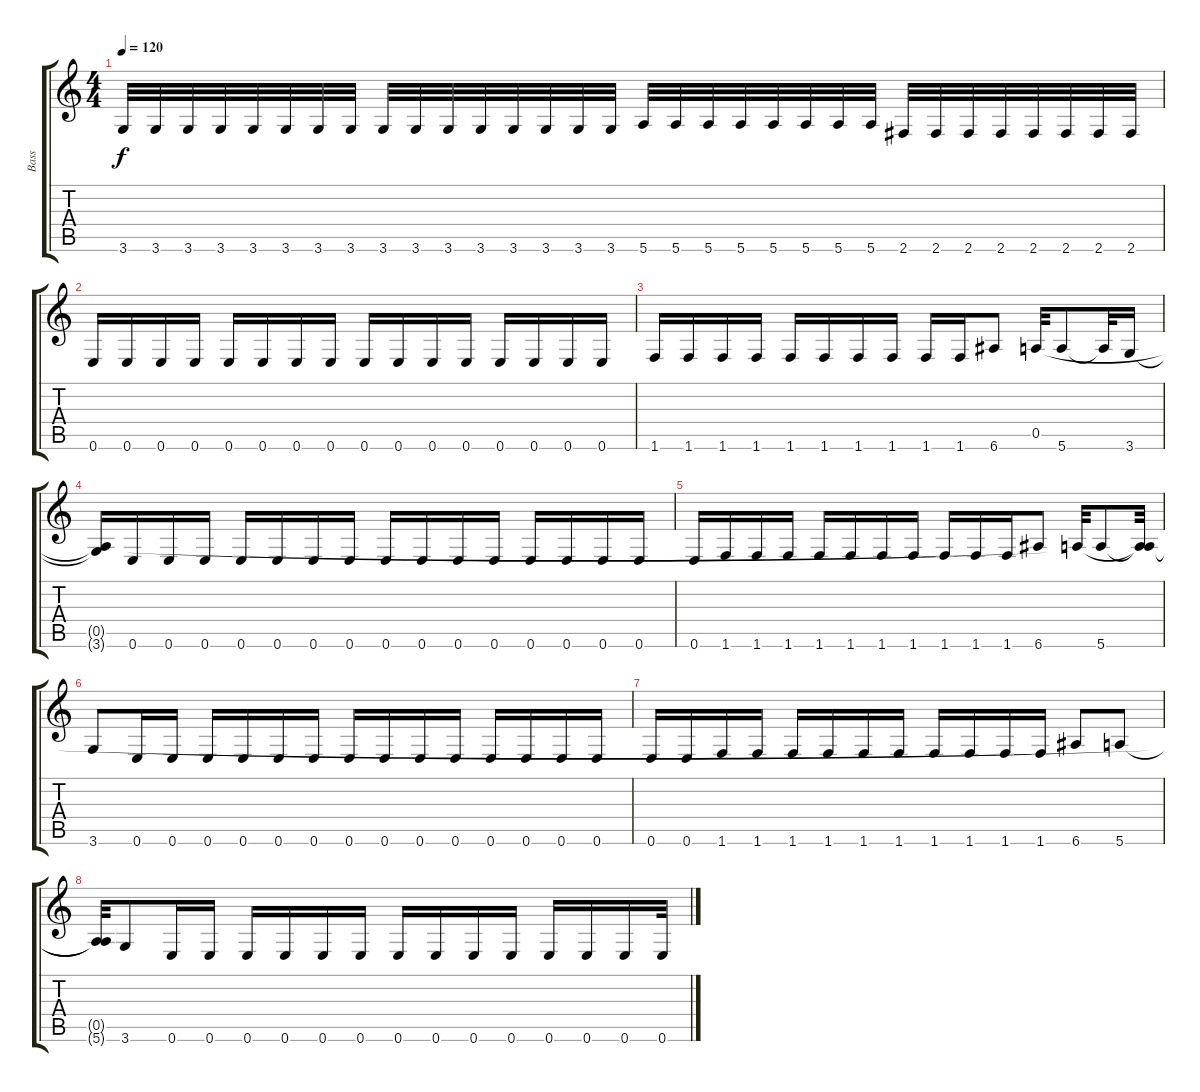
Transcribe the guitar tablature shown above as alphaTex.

\track ("Bass" "Bass") {instrument electricbasspick}
\staff {score tabs}
\tuning (E4 B3 G3 D3 A2 E2) {hide}
\ts (4 4)
\tempo 120
\clef g2
\ks c
3.6.32{dy f} 3.6.32 3.6.32 3.6.32 3.6.32 3.6.32 3.6.32 3.6.32 3.6.32 3.6.32 3.6.32 3.6.32 3.6.32 3.6.32 3.6.32 3.6.32 5.6.32 5.6.32 5.6.32 5.6.32 5.6.32 5.6.32 5.6.32 5.6.32 2.6.32 2.6.32 2.6.32 2.6.32 2.6.32 2.6.32 2.6.32 2.6.32 |
0.6.16 0.6.16 0.6.16 0.6.16 0.6.16 0.6.16 0.6.16 0.6.16 0.6.16 0.6.16 0.6.16 0.6.16 0.6.16 0.6.16 0.6.16 0.6.16 |
1.6.16 1.6.16 1.6.16 1.6.16 1.6.16 1.6.16 1.6.16 1.6.16 1.6.16 1.6.16 6.6.8 0.5.32 5.6.8 5.6{t}.32 3.6.16 |
(0.5{t} 3.6{t}).16 0.6.16 0.6.16 0.6.16 0.6.16 0.6.16 0.6.16 0.6.16 0.6.16 0.6.16 0.6.16 0.6.16 0.6.16 0.6.16 0.6.16 0.6.16 |
0.6.16 1.6.16 1.6.16 1.6.16 1.6.16 1.6.16 1.6.16 1.6.16 1.6.16 1.6.16 1.6.16 6.6.8 0.5{t}.32 5.6.8 (0.5{t} 5.6{t}).32 |
3.6.8 0.6.16 0.6.16 0.6.16 0.6.16 0.6.16 0.6.16 0.6.16 0.6.16 0.6.16 0.6.16 0.6.16 0.6.16 0.6.16 0.6.16 |
0.6.16 0.6.16 1.6.16 1.6.16 1.6.16 1.6.16 1.6.16 1.6.16 1.6.16 1.6.16 1.6.16 1.6.16 6.6.8 5.6.8 |
(0.5{t} 5.6{t}).32 3.6.8 0.6.16 0.6.16 0.6.16 0.6.16 0.6.16 0.6.16 0.6.16 0.6.16 0.6.16 0.6.16 0.6.16 0.6.16 0.6.16 0.6.32
